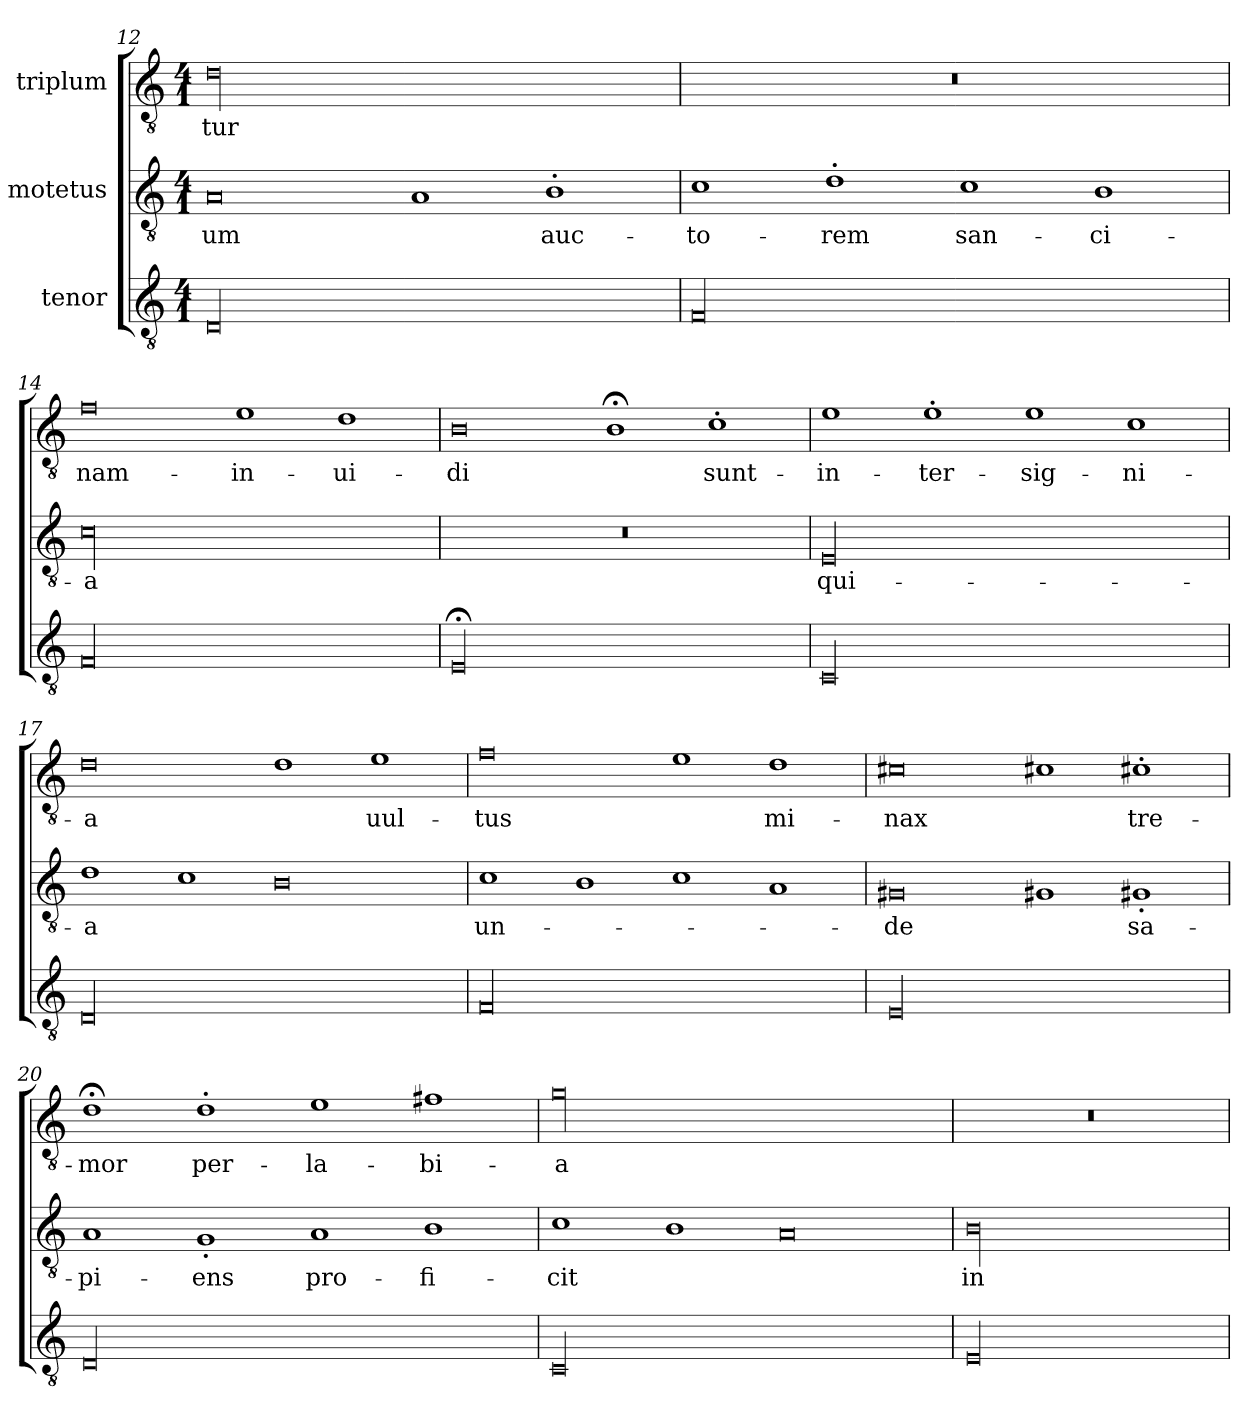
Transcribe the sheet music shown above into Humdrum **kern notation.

**kern	**kern	**text	**kern	**text
*part3	*part2	*part2	*part1	*part1
*staff3	*staff2	*staff2	*staff1	*staff1
*I"tenor	*I"motetus	*	*I"triplum	*
*clefGv2	*clefGv2	*	*clefGv2	*
*k[]	*k[]	*	*k[]	*
*C:	*C:	*	*C:	*
*M4/1	*M4/1	*	*M4/1	*
=12	=12	=12	=12	=12
00D/	0A/	-um	00d\	-tur
.	1A/	.	.	.
.	1B'\	auc-	.	.
=13	=13	=13	=13	=13
00F/	1c\	-to-	00r	.
.	1d'\	-rem	.	.
.	1c\	san-	.	.
.	1B\	-ci-	.	.
=14	=14	=14	=14	=14
00F/	00c\	-a	0f\	nam-
.	.	.	1e\	in-
.	.	.	1d\	-ui-
=15	=15	=15	=15	=15
00E;</	00r	.	0B\	-di
.	.	.	1B;<\	.
.	.	.	1c'\	sunt-
=16	=16	=16	=16	=16
00C/	00E/	qui-	1e\	in-
.	.	.	1e'\	-ter-
.	.	.	1e\	-sig-
.	.	.	1c\	-ni-
!!LO:PB:g=z
=17	=17	=17	=17	=17
00D/	1d\	-a	0d\	-a
.	1c\	.	.	.
.	0B\	.	1d\	.
.	.	.	1e\	uul-
=18	=18	=18	=18	=18
00F/	1c\	un-	0f\	-tus
.	1B\	.	.	.
.	1c\	.	1e\	.
.	1A/	.	1d\	mi-
=19	=19	=19	=19	=19
00E/	0G#X/	-de	0c#X\	-nax
.	1G#X/	.	1c#X\	.
.	1G#X'/	sa-	1c#X'\	tre-
=20	=20	=20	=20	=20
00D/	1A/	-pi-	1d;<\	-mor
.	1G'/	-ens	1d'\	per-
.	1A/	pro-	1e\	la-
.	1B\	-fi-	1f#X\	-bi-
=21	=21	=21	=21	=21
00C/	1c\	-cit	00g\	-a
.	1B\	.	.	.
.	0A/	.	.	.
=22	=22	=22	=22	=22
00E/	00B\	in-	00r	.
=	=	=	=	=
*-	*-	*-	*-	*-
